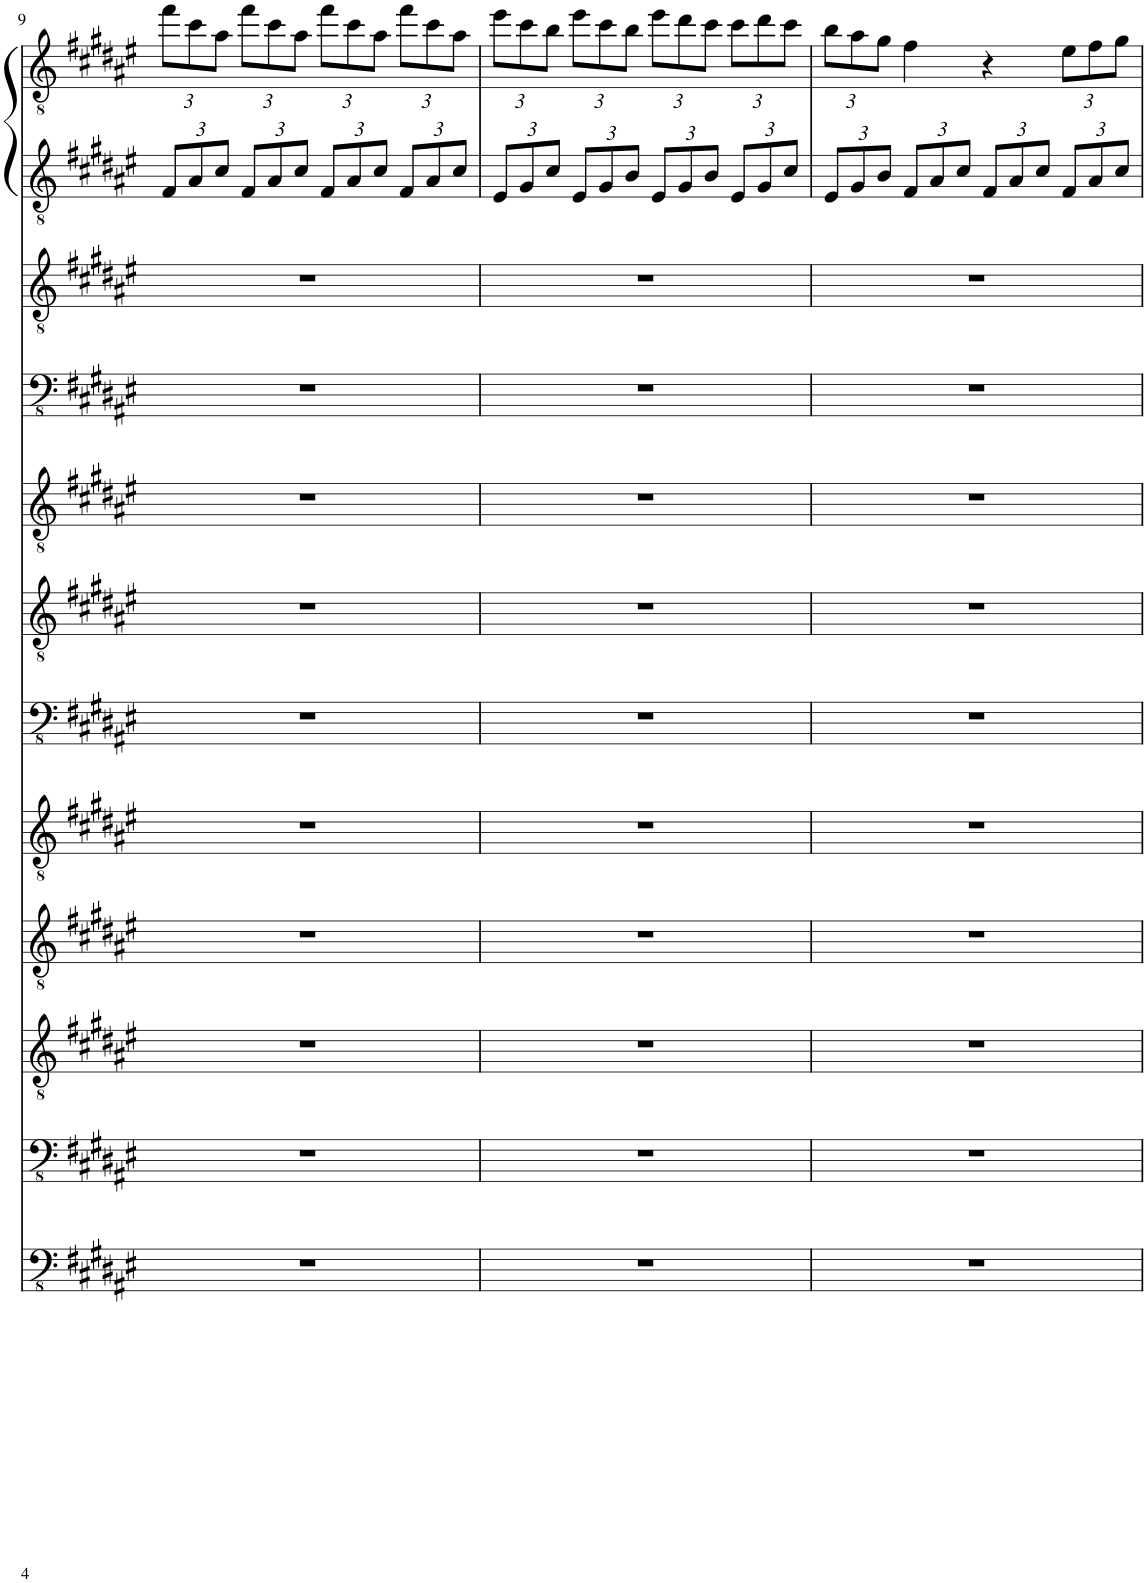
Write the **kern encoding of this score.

**kern	**kern	**kern	**kern	**kern	**kern	**kern	**kern	**kern	**kern	**kern	**kern
*part11	*part10	*part9	*part8	*part7	*part6	*part5	*part4	*part3	*part2	*part1	*part1
*staff12	*staff11	*staff10	*staff9	*staff8	*staff7	*staff6	*staff5	*staff4	*staff3	*staff2	*staff1
*I"Basso	*I"Violoncello	*I"Viola	*I"Violino	*I"Trombone alto in Mib	*I"Corno in Fa	*I"Tromba in Do	*I"Clarinetto Soprano in Sib	*I"Oboe	*I"Flauto in Do	*I"Acoustic Piano	*
*	*I'Vc	*I'Vla	*I'Vln	*I'Trb	*	*	*I'Cl	*I'Ob	*I'Fl	*I'Pno	*
!!LO:PB:g=z
*clefFv4	*clefFv4	*clefGv2	*clefGv2	*clefGv2	*clefFv4	*clefGv2	*clefGv2	*clefFv4	*clefGv2	*clefGv2	*clefGv2
*Trd7c12	*	*	*	*	*Trd4c7	*Trd1c2	*Trd1c2	*	*	*	*
*k[f#c#g#d#a#e#]	*k[f#c#g#d#a#e#]	*k[f#c#g#d#a#e#]	*k[f#c#g#d#a#e#]	*k[f#c#g#d#a#e#]	*k[f#c#g#d#a#e#]	*k[f#c#g#d#a#e#]	*k[f#c#g#d#a#e#]	*k[f#c#g#d#a#e#]	*k[f#c#g#d#a#e#]	*k[f#c#g#d#a#e#]	*k[f#c#g#d#a#e#]
*M4/4	*M4/4	*M4/4	*M4/4	*M4/4	*M4/4	*M4/4	*M4/4	*M4/4	*M4/4	*M4/4	*M4/4
*	*	*	*	*	*	*	*	*	*	*Xbrackettup	*Xbrackettup
=9	=9	=9	=9	=9	=9	=9	=9	=9	=9	=9	=9
1r	1r	1r	1r	1r	1r	1r	1r	1r	1r	12F#/L	12ff#\L
.	.	.	.	.	.	.	.	.	.	12A#/	12cc#\
.	.	.	.	.	.	.	.	.	.	12c#/J	12a#\J
.	.	.	.	.	.	.	.	.	.	12F#/L	12ff#\L
.	.	.	.	.	.	.	.	.	.	12A#/	12cc#\
.	.	.	.	.	.	.	.	.	.	12c#/J	12a#\J
.	.	.	.	.	.	.	.	.	.	12F#/L	12ff#\L
.	.	.	.	.	.	.	.	.	.	12A#/	12cc#\
.	.	.	.	.	.	.	.	.	.	12c#/J	12a#\J
.	.	.	.	.	.	.	.	.	.	12F#/L	12ff#\L
.	.	.	.	.	.	.	.	.	.	12A#/	12cc#\
.	.	.	.	.	.	.	.	.	.	12c#/J	12a#\J
=10	=10	=10	=10	=10	=10	=10	=10	=10	=10	=10	=10
1r	1r	1r	1r	1r	1r	1r	1r	1r	1r	12E#/L	12ee#\L
.	.	.	.	.	.	.	.	.	.	12G#/	12cc#\
.	.	.	.	.	.	.	.	.	.	12c#/J	12b\J
.	.	.	.	.	.	.	.	.	.	12E#/L	12ee#\L
.	.	.	.	.	.	.	.	.	.	12G#/	12cc#\
.	.	.	.	.	.	.	.	.	.	12B/J	12b\J
.	.	.	.	.	.	.	.	.	.	12E#/L	12ee#\L
.	.	.	.	.	.	.	.	.	.	12G#/	12dd#\
.	.	.	.	.	.	.	.	.	.	12B/J	12cc#\J
.	.	.	.	.	.	.	.	.	.	12E#/L	12cc#\L
.	.	.	.	.	.	.	.	.	.	12G#/	12dd#\
.	.	.	.	.	.	.	.	.	.	12c#/J	12cc#\J
=11	=11	=11	=11	=11	=11	=11	=11	=11	=11	=11	=11
1r	1r	1r	1r	1r	1r	1r	1r	1r	1r	12E#/L	12b\L
.	.	.	.	.	.	.	.	.	.	12G#/	12a#\
.	.	.	.	.	.	.	.	.	.	12B/J	12g#\J
.	.	.	.	.	.	.	.	.	.	12F#/L	4f#\
.	.	.	.	.	.	.	.	.	.	12A#/	.
.	.	.	.	.	.	.	.	.	.	12c#/J	.
.	.	.	.	.	.	.	.	.	.	12F#/L	4r
.	.	.	.	.	.	.	.	.	.	12A#/	.
.	.	.	.	.	.	.	.	.	.	12c#/J	.
.	.	.	.	.	.	.	.	.	.	12F#/L	12e#\L
.	.	.	.	.	.	.	.	.	.	12A#/	12f#\
.	.	.	.	.	.	.	.	.	.	12c#/J	12g#\J
=	=	=	=	=	=	=	=	=	=	=	=
*-	*-	*-	*-	*-	*-	*-	*-	*-	*-	*-	*-
